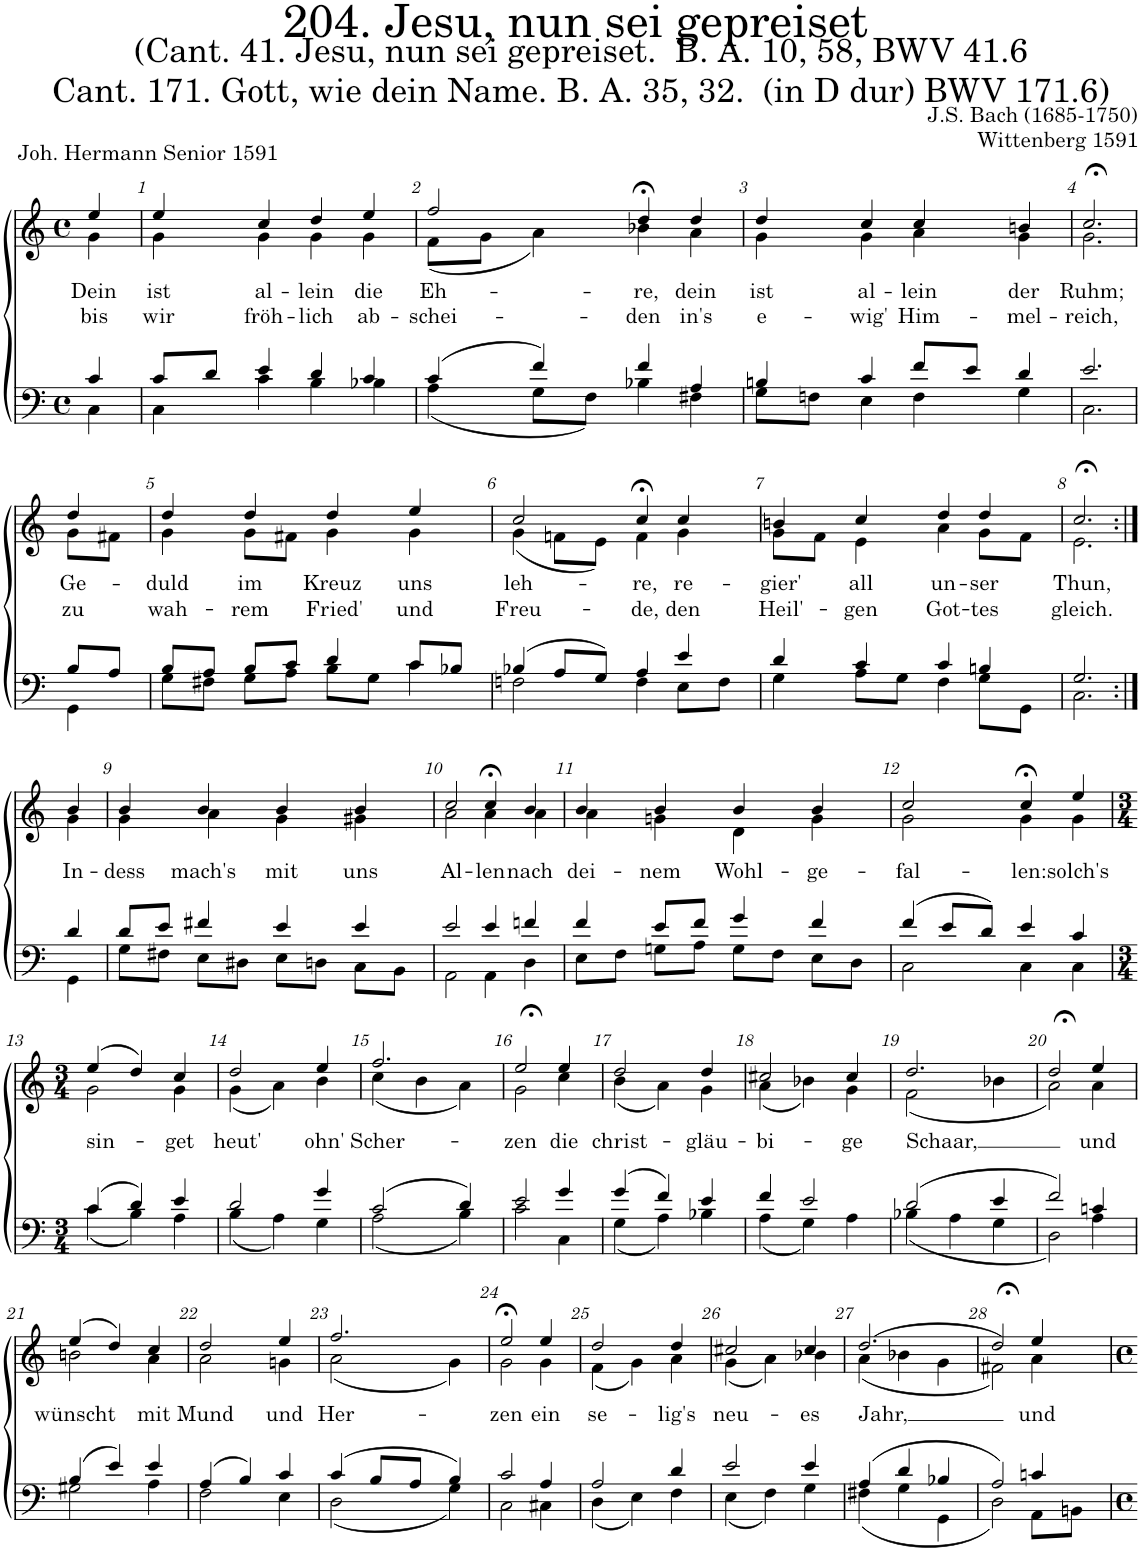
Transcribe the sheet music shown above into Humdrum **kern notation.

**kern	**kern	**text	**text
*part2	*part1	*part1	*part1
*staff2	*staff1	*staff1	*staff1
*I"Tenor/Bass	*I"Soprano/Alto	*	*
*clefF4	*clefG2	*	*
*k[]	*k[]	*	*
*M4/4	*M4/4	*	*
*met(c)	*met(c)	*	*
=	=	=	=
*^	*	*	*
!	!	!	!LO:LY:b	!LO:LY:b
*	*	*^	*	*
4c/	4C\	4ee/	4g\	Dein	bis
=1	=1	=1	=1	=1	=1
!	!	!	!	!LO:LY:b	!LO:LY:b
8c/L	4C\	4ee/	4g\	ist	wir
8d/J	.	.	.	.	.
!	!	!	!	!LO:LY:b	!LO:LY:b
4e/	4c\	4cc/	4g\	al-	fröh-
!	!	!	!	!LO:LY:b	!LO:LY:b
4d/	4B\	4dd/	4g\	-lein	-lich
!	!	!	!	!LO:LY:b	!LO:LY:b
4c/	4B-X\	4ee/	4g\	die	ab-
=2	=2	=2	=2	=2	=2
!	!	!	!	!LO:LY:b	!LO:LY:b
(4c/	(4A\	2ff/	(8f\L	Eh-	-schei-
.	.	.	8g\J	.	.
4f/)	8G\L	.	4a\)	.	.
.	8F\J)	.	.	.	.
!	!	!	!	!LO:LY:b	!LO:LY:b
4f/	4B-X\	4dd;<,/	4b-X\	-re,	-den
!	!	!	!	!LO:LY:b	!LO:LY:b
4A/	4F#X\	4dd/	4a\	dein	in's
=3	=3	=3	=3	=3	=3
!	!	!	!	!LO:LY:b	!LO:LY:b
4Bn/	8G\L	4dd/	4g\	ist	e-
.	8Fn\J	.	.	.	.
!	!	!	!	!LO:LY:b	!LO:LY:b
4c/	4E\	4cc/	4g\	al-	-wig'
!	!	!	!	!LO:LY:b	!LO:LY:b
8f/L	4F\	4cc/	4a\	-lein	Him-
8e/J	.	.	.	.	.
!	!	!	!	!LO:LY:b	!LO:LY:b
4d/	4G\	4bn/	4g\	der	-mel-
=4	=4	=4	=4	=4	=4
!	!	!	!	!LO:LY:b	!LO:LY:b
2.e/	2.C\	2.cc;<,/	2.g\	Ruhm;	-reich,
!!LO:LB:g=z	!!
=4X1	=4X1	=4X1	=4X1	=4X1	=4X1
!	!	!	!	!LO:LY:b	!LO:LY:b
8B/L	4GG\	4dd/	8g\L	Ge-	zu
8A/J	.	.	8f#X\J	.	.
=5	=5	=5	=5	=5	=5
!	!	!	!	!LO:LY:b	!LO:LY:b
8B/L	8G\L	4dd/	4g\	-duld	wah-
8A/J	8F#X\J	.	.	.	.
!	!	!	!	!LO:LY:b	!LO:LY:b
8B/L	8G\L	4dd/	8g\L	im	-rem
8c/J	8A\J	.	8f#X\J	.	.
!	!	!	!	!LO:LY:b	!LO:LY:b
4d/	8B\L	4dd/	4g\	Kreuz	Fried'
.	8G\J	.	.	.	.
!	!	!	!	!LO:LY:b	!LO:LY:b
8c/L	4c\	4ee/	4g\	uns	und
8B-X/J	.	.	.	.	.
=6	=6	=6	=6	=6	=6
!	!	!	!	!LO:LY:b	!LO:LY:b
(4B-X/	2Fn\	2cc/	(4g\	leh-	Freu-
8A/L	.	.	8fn\L	.	.
8G/J)	.	.	8e\J)	.	.
!	!	!	!	!LO:LY:b	!LO:LY:b
4A/	4F\	4cc;<,/	4f\	-re,	-de,
!	!	!	!	!LO:LY:b	!LO:LY:b
4e/	8E\L	4cc/	4g\	re-	den
.	8F\J	.	.	.	.
=7	=7	=7	=7	=7	=7
!	!	!	!	!LO:LY:b	!LO:LY:b
4d/	4G\	4bn/	8g\L	-gier'	Heil'-
.	.	.	8f\J	.	.
!	!	!	!	!LO:LY:b	!LO:LY:b
4c/	8A\L	4cc/	4e\	all	-gen
.	8G\J	.	.	.	.
!	!	!	!	!LO:LY:b	!LO:LY:b
4c/	4F\	4dd/	4a\	un-	Got-
!	!	!	!	!LO:LY:b	!LO:LY:b
4Bn/	8G\L	4dd/	8g\L	-ser	-tes
.	8GG\J	.	8f\J	.	.
=8	=8	=8	=8	=8	=8
!	!	!	!	!LO:LY:b	!LO:LY:b
2.G/	2.C\	2.cc;<,/	2.e\	Thun,	gleich.
!!LO:LB:g=z	!!
=8X2:|!	=8X2:|!	=8X2:|!	=8X2:|!	=8X2:|!	=8X2:|!
!	!	!	!	!LO:LY:b	!
4d/	4GG\	4b/	4g\	In-	.
=9	=9	=9	=9	=9	=9
!	!	!	!	!LO:LY:b	!
8d/L	8G\L	4b/	4g\	-dess	.
8e/J	8F#X\J	.	.	.	.
!	!	!	!	!LO:LY:b	!
4f#X/	8E\L	4b/	4a\	mach's	.
.	8D#X\J	.	.	.	.
!	!	!	!	!LO:LY:b	!
4e/	8E\L	4b/	4g\	mit	.
.	8Dn\J	.	.	.	.
!	!	!	!	!LO:LY:b	!
4e/	8C\L	4b/	4g#X\	uns	.
.	8BB\J	.	.	.	.
=10	=10	=10	=10	=10	=10
!	!	!	!	!LO:LY:b	!
2e/	2AA\	2cc/	2a\	Al-	.
!	!	!	!	!LO:LY:b	!
4e/	4AA\	4cc;<,/	4a\	-len	.
!	!	!	!	!LO:LY:b	!
4fn/	4D\	4b/	4a\	nach	.
=11	=11	=11	=11	=11	=11
!	!	!	!	!LO:LY:b	!
4f/	8E\L	4b/	4a\	dei-	.
.	8F\J	.	.	.	.
!	!	!	!	!LO:LY:b	!
8e/L	8Gn\L	4b/	4gn\	-nem	.
8f/J	8A\J	.	.	.	.
!	!	!	!	!LO:LY:b	!
4g/	8G\L	4b/	4d\	Wohl-	.
.	8F\J	.	.	.	.
!	!	!	!	!LO:LY:b	!
4f/	8E\L	4b/	4g\	-ge-	.
.	8D\J	.	.	.	.
=12	=12	=12	=12	=12	=12
!	!	!	!	!LO:LY:b	!
(4f/	2C\	2cc/	2g\	-fal-	.
8e/L	.	.	.	.	.
8d/J)	.	.	.	.	.
!	!	!	!	!LO:LY:b	!
4e/	4C\	4cc;<,/	4g\	-len:	.
!	!	!	!	!LO:LY:b	!
4c/	4C\	4ee;</	4g\	solch's	.
!!LO:LB:g=z	!!
=13	=13	=13	=13	=13	=13
*M3/4	*	*M3/4	*	*	*
!	!	!	!	!LO:LY:b	!
(4c/	(4c\	(4ee/	2g\	sin-	.
4d/)	4B\)	4dd/)	.	.	.
!	!	!	!	!LO:LY:b	!
4e/	4A\	4cc/	4g\	-get	.
=14	=14	=14	=14	=14	=14
!	!	!	!	!LO:LY:b	!
2d/	(4B\	2dd/	(4g\	heut'	.
.	4A\)	.	4a\)	.	.
!	!	!	!	!LO:LY:b	!
4g/	4G\	4ee/	4b\	ohn'	.
=15	=15	=15	=15	=15	=15
!	!	!	!	!LO:LY:b	!
(2c/	(2A\	2.ff/	(4cc\	Scher-	.
.	.	.	4b\	.	.
4d/)	4B\)	.	4a\)	.	.
=16	=16	=16	=16	=16	=16
!	!	!	!	!LO:LY:b	!
2e/	2c\	2ee;<,/	2g\	-zen	.
!	!	!	!	!LO:LY:b	!
4g/	4C\	4ee/	4cc\	die	.
=17	=17	=17	=17	=17	=17
!	!	!	!	!LO:LY:b	!
(4g/	(4G\	2dd/	(4b\	christ-	.
4f/)	4A\)	.	4a\)	.	.
!	!	!	!	!LO:LY:b	!
4e/	4B-X\	4dd/	4g\	-gläu-	.
=18	=18	=18	=18	=18	=18
!	!	!	!	!LO:LY:b	!
4f/	(4A\	2cc#X/	(4a\	-bi-	.
2e/	4G\)	.	4b-X\)	.	.
!	!	!	!	!LO:LY:b	!
.	4A\	4cc#/	4g\	-ge	.
=19	=19	=19	=19	=19	=19
!	!	!	!	!LO:LY:b	!
(2d/	(4B-X\	2.dd/	(2f\	Schaar,	.
.	4A\	.	.	.	.
4e/	4G\	.	4b-X\	.	.
=20	=20	=20	=20	=20	=20
2f/)	2D\)	2dd;<,/	2a\)	.	.
!	!	!	!	!LO:LY:b	!
4cn/	4A\	4ee/	4a\	und	.
!!LO:LB:g=z	!!
=21	=21	=21	=21	=21	=21
!	!	!	!	!LO:LY:b	!
(4B/	2G#X\	(4ee/	2bn\	wünscht	.
4e/)	.	4dd/)	.	.	.
!	!	!	!	!LO:LY:b	!
4e/	4A\	4cc/	4a\	mit	.
=22	=22	=22	=22	=22	=22
!	!	!	!	!LO:LY:b	!
(4A/	2F\	2dd/	2a\	Mund	.
4B/)	.	.	.	.	.
!	!	!	!	!LO:LY:b	!
4c/	4E\	4ee/	4gn\	und	.
=23	=23	=23	=23	=23	=23
!	!	!	!	!LO:LY:b	!
(4c/	(2D\	2.ff/	(2a\	Her-	.
8B/L	.	.	.	.	.
8A/J	.	.	.	.	.
4B/)	4G\)	.	4g\)	.	.
=24	=24	=24	=24	=24	=24
!	!	!	!	!LO:LY:b	!
2c/	2C\	2ee;<,/	2g\	zen	.
!	!	!	!	!LO:LY:b	!
4A/	4C#X\	4ee/	4g\	ein	.
=25	=25	=25	=25	=25	=25
!	!	!	!	!LO:LY:b	!
2A/	(4D\	2dd/	(4f\	se-	.
.	4E\)	.	4g\)	.	.
!	!	!	!	!LO:LY:b	!
4d/	4F\	4dd/	4a\	-lig's	.
=26	=26	=26	=26	=26	=26
!	!	!	!	!LO:LY:b	!
2e/	(4E\	2cc#X/	(4g\	neu-	.
.	4F\)	.	4a\)	.	.
!	!	!	!	!LO:LY:b	!
4e/	4G\	4cc#/	4b-X\	-es	.
=27	=27	=27	=27	=27	=27
!	!	!	!	!LO:LY:b	!
(4A/	(4F#X\	(2.dd/	(4a\	Jahr,	.
4d/	4G\	.	4b-X\	.	.
4B-X/	4GG\	.	4g\	.	.
=28	=28	=28	=28	=28	=28
2A/)	2D\)	2dd;<,/)	2f#X\)	.	.
!	!	!	!	!LO:LY:b	!
4cn/	8AA\L	4ee;</	4a\	und	.
.	8BBn\J	.	.	.	.
*v	*v	*	*	*	*
*	*v	*v	*	*
=	=	=	=
*-	*-	*-	*-
